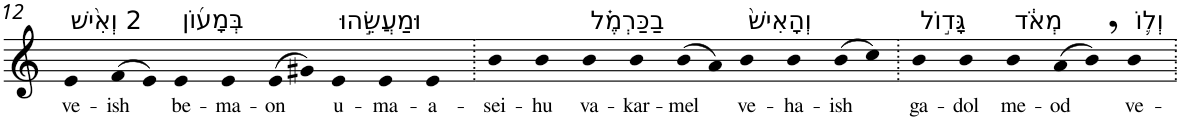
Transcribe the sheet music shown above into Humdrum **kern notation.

**kern	**text
*part1	*part1
*staff1	*staff1
*I"Piano	*
*I'Pno	*
!!LO:PB:g=z
*clefG2	*
*k[]	*
=12	=12
!LO:TX:a:t=2 וְאִ֨ישׁ	!
!	!LO:LY:b
4e	ve-
!	!LO:LY:b
(>8f	-ish
8e)	.
!LO:TX:a:t=בְּמָע֜וֹן	!
!	!LO:LY:b
4e	be-
!	!LO:LY:b
4e	-ma-
!	!LO:LY:b
(>8e	-on
8g#X)	.
!LO:TX:a:t=וּמַעֲשֵׂ֣הוּ	!
!	!LO:LY:b
4e	u-
!	!LO:LY:b
4e	-ma-
!	!LO:LY:b
4e	-a-
=13.	=13.
!	!LO:LY:b
4b	-sei-
!	!LO:LY:b
4b	-hu
!LO:TX:a:t=בַכַּרְמֶ֗ל	!
!	!LO:LY:b
4b	va-
!	!LO:LY:b
4b	-kar-
!	!LO:LY:b
(>8b	-mel
8a)	.
!LO:TX:a:t=וְהָאִישׁ֙	!
!	!LO:LY:b
4b	ve-
!	!LO:LY:b
4b	-ha-
!	!LO:LY:b
(>8b	-ish
8cc)	.
=14.	=14.
!LO:TX:a:t=גָּד֣וֹל	!
!	!LO:LY:b
4b	ga-
!	!LO:LY:b
4b	-dol
!LO:TX:a:t=מְאֹ֔ד	!
!	!LO:LY:b
4b	me-
!	!LO:LY:b
(>8a	-od
8b,)	.
!LO:TX:a:t=וְל֛וֹ	!
!	!LO:LY:b
4b	ve-
=.	=.
*-	*-
